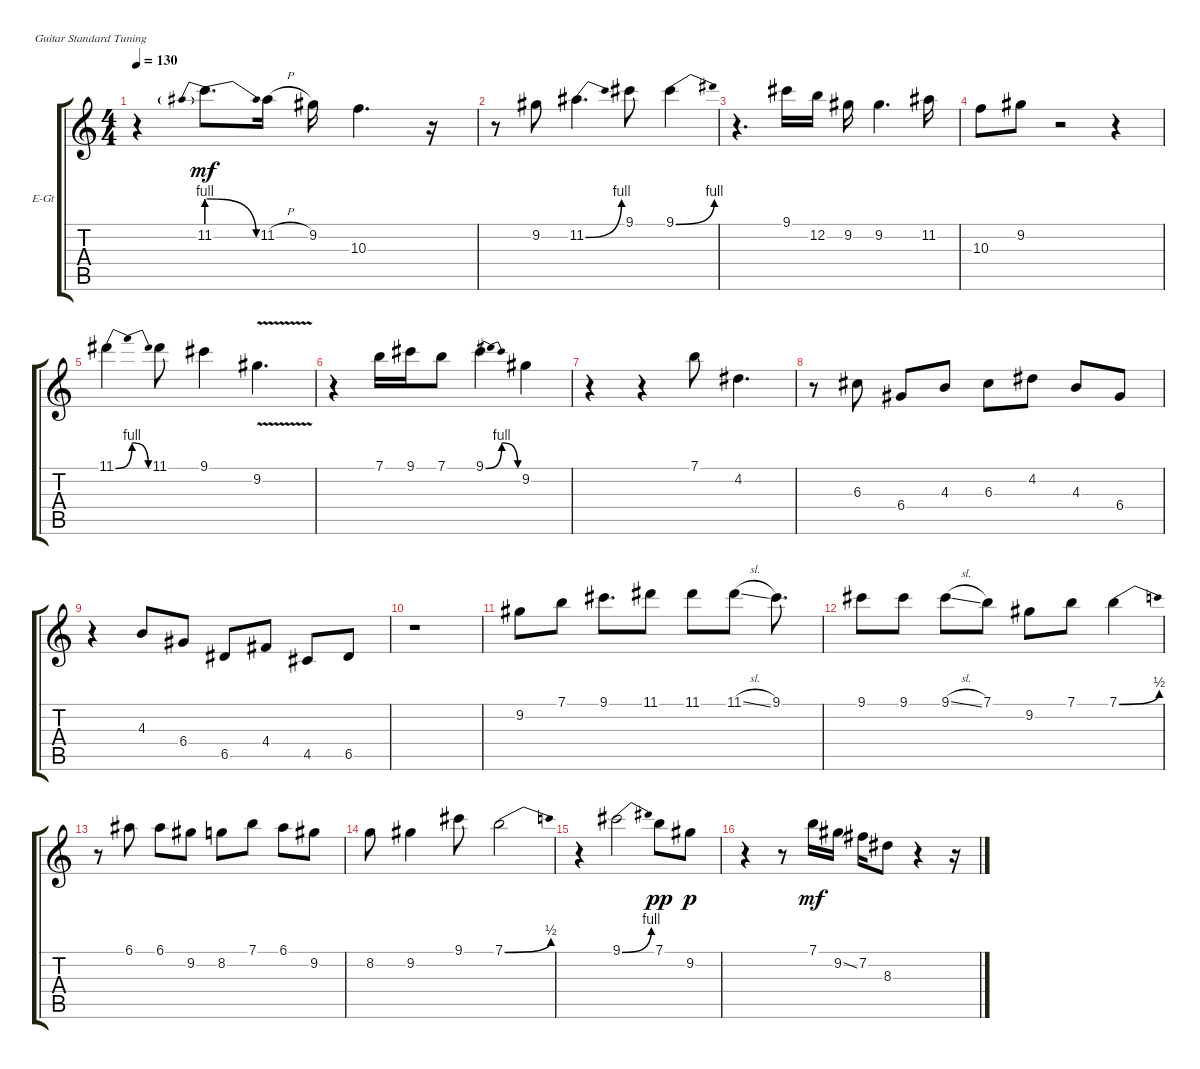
\bracketExtendMode groupsimilarinstruments
\firstSystemTrackNameOrientation horizontal
\otherSystemsTrackNameOrientation horizontal
\track ("BB King Guitar" "E-Gt") {instrument electricguitarclean}
\staff {score tabs}
\tuning (E4 B3 G3 D3 A2 E2)
\ts (4 4)
\tempo 130
\clef g2
\scale
1.11728
\ks c
r.4{dy mf} 11.2{be (prebendrelease 0 4 15 0)}.8{d} 11.2{h}.16 9.2.16 10.3.4{d} r.16 |
\scale
0.960908 r.8 9.2.8 11.2{be (bend 0 0 15 4)}.4{d} 9.1.8 9.1{be (bend 0 0 15 4)}.4 |
\scale
0.960908 r.4{d} 9.1.16 12.2.16 9.2.16 9.2.4{d} 11.2.16 |
\scale
0.960908 10.3.8 9.2.8 r.2 r.4 |
\scale
1.11728 11.1{be (bendrelease 0 0 10.2 4 29.4 4 59.4 0)}.4 11.1.8 9.1.4 9.2{v}.4{d} |
\scale
0.960908 r.4 7.1.16 9.1.16 7.1.8 9.1{be (bendrelease 0 0 10.2 4 31.2 4 59.4 0)}.4 9.2.4 |
\scale
0.960908 r.4 r.4 7.1.8 4.2.4{d} |
\scale
0.960908 r.8 6.3.8 6.4.8 4.3.8 6.3.8 4.2.8 4.3.8 6.4.8 |
\scale
1.11728 r.4 4.3.8 6.4.8 6.5.8 4.4.8 4.5.8 6.5.8 |
\scale
0.960908 r.1 |
\scale
0.960908 9.2.8 7.1.8 9.1.8{d} 11.1.8 11.1.8 11.1{sl}.8 9.1.8{d} |
\scale
0.960908 9.1.8 9.1.8 9.1{sl}.8 7.1.8 9.2.8 7.1.8 7.1{be (bend 0 0 15 2)}.4 |
\scale
1.11728 r.8 6.1.8 6.1.8 9.2.8 8.2.8 7.1.8 6.1.8 9.2.8 |
\scale
0.960908 8.2.8 9.2.4 9.1.8 7.1{be (bend 0 0 14.399999999999999 2)}.2 |
\scale
0.960908 r.4 9.1{be (bend 0 0 15 4)}.2 7.1.8{dy pp} 9.2.8{dy p} |
\scale
0.960908 r.4 r.8 7.1.16{dy mf} 9.2{ss}.16 7.2.16 8.3.8 r.4 r.16
